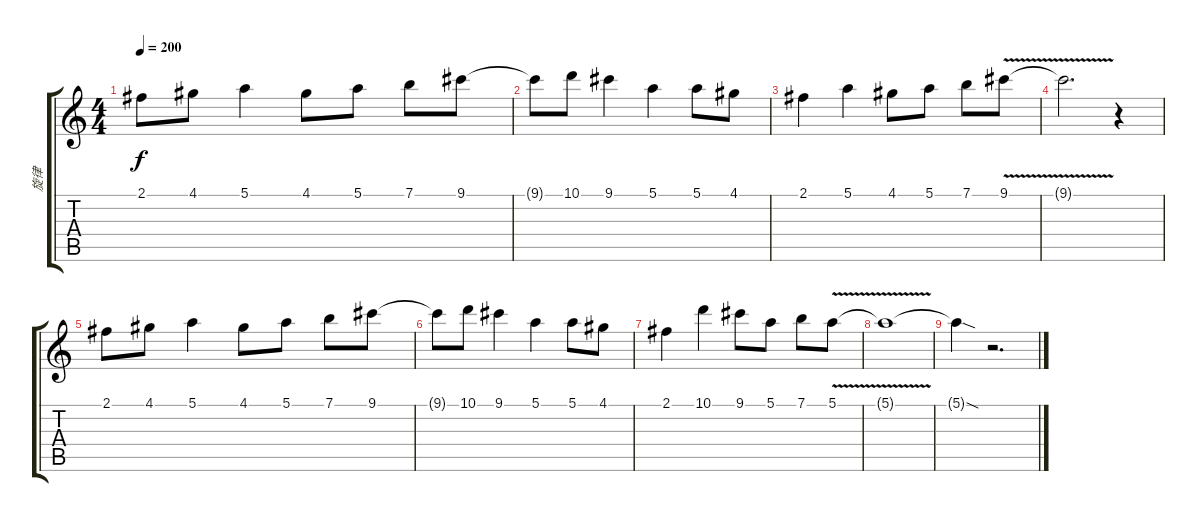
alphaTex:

\track ("旋律" "旋律") {instrument overdrivenguitar}
\staff {score tabs}
\tuning (E4 B3 G3 D3 A2 E2) {hide}
\ts (4 4)
\tempo 200
\clef g2
\ks c
2.1.8{dy f} 4.1.8 5.1.4 4.1.8 5.1.8 7.1.8 9.1.8 |
9.1{t}.8 10.1.8 9.1.4 5.1.4 5.1.8 4.1.8 |
2.1.4 5.1.4 4.1.8 5.1.8 7.1.8 9.1{v}.8 |
9.1{t}.2{d} r.4 |
2.1.8 4.1.8 5.1.4 4.1.8 5.1.8 7.1.8 9.1.8 |
9.1{t}.8 10.1.8 9.1.4 5.1.4 5.1.8 4.1.8 |
2.1.4 10.1.4 9.1.8 5.1.8 7.1.8 5.1{v}.8 |
5.1{t}.1 |
5.1{sod t}.4 r.2{d}
